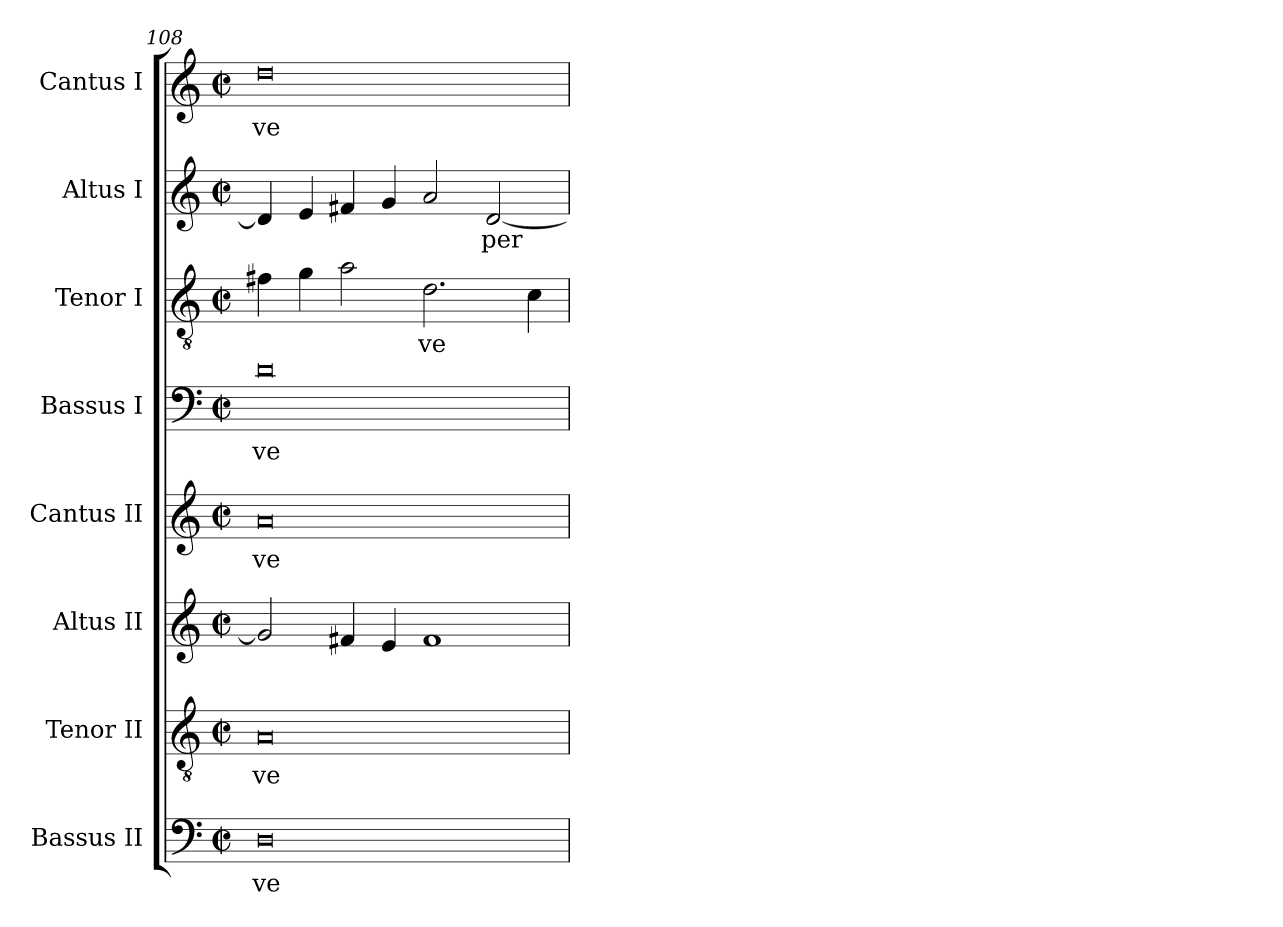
**kern	**text	**kern	**text	**kern	**kern	**text	**kern	**text	**kern	**text	**kern	**text	**kern	**text
*part8	*part8	*part7	*part7	*part6	*part5	*part5	*part4	*part4	*part3	*part3	*part2	*part2	*part1	*part1
*staff8	*staff8	*staff7	*staff7	*staff6	*staff5	*staff5	*staff4	*staff4	*staff3	*staff3	*staff2	*staff2	*staff1	*staff1
*I"Bassus II	*	*I"Tenor II	*	*I"Altus II	*I"Cantus II	*	*I"Bassus I	*	*I"Tenor I	*	*I"Altus I	*	*I"Cantus I	*
*clefF4	*	*clefGv2	*	*clefG2	*clefG2	*	*clefF4	*	*clefGv2	*	*clefG2	*	*clefG2	*
*	*	*	*	*	*	*	*	*	*	*	*k[]	*	*	*
*	*	*	*	*	*	*	*	*	*	*	*C:	*	*	*
*M2/2	*	*M2/2	*	*M2/2	*M2/2	*	*M2/2	*	*M2/2	*	*M2/2	*	*M2/2	*
*met(c|)	*	*met(c|)	*	*met(c|)	*met(c|)	*	*met(c|)	*	*met(c|)	*	*met(c|)	*	*met(c|)	*
=108	=108	=108	=108	=108	=108	=108	=108	=108	=108	=108	=108	=108	=108	=108
!	!LO:LY:b:cj	!	!LO:LY:b:cj	!	!	!LO:LY:b:cj	!	!LO:LY:b:cj	!	!	!	!	!	!LO:LY:b:cj
0D	ve	0A	ve	2g/]	0a	-ve-	0d	ve	4f#X\	.	4d/]	.	0dd	-ve-
.	.	.	.	.	.	.	.	.	4g\	.	4e/	.	.	.
.	.	.	.	4f#X/	.	.	.	.	2a\	.	4f#X/	.	.	.
.	.	.	.	4e/	.	.	.	.	.	.	4g/	.	.	.
!	!	!	!	!	!	!	!	!	!	!LO:LY:b:cj	!	!	!	!
.	.	.	.	1f#	.	.	.	.	2.d\	ve	2a/	.	.	.
!	!	!	!	!	!	!	!	!	!	!	!	!LO:LY:b	!	!
.	.	.	.	.	.	.	.	.	.	.	[<2d/	per-	.	.
.	.	.	.	.	.	.	.	.	4c\	.	.	.	.	.
=	=	=	=	=	=	=	=	=	=	=	=	=	=	=
*-	*-	*-	*-	*-	*-	*-	*-	*-	*-	*-	*-	*-	*-	*-
